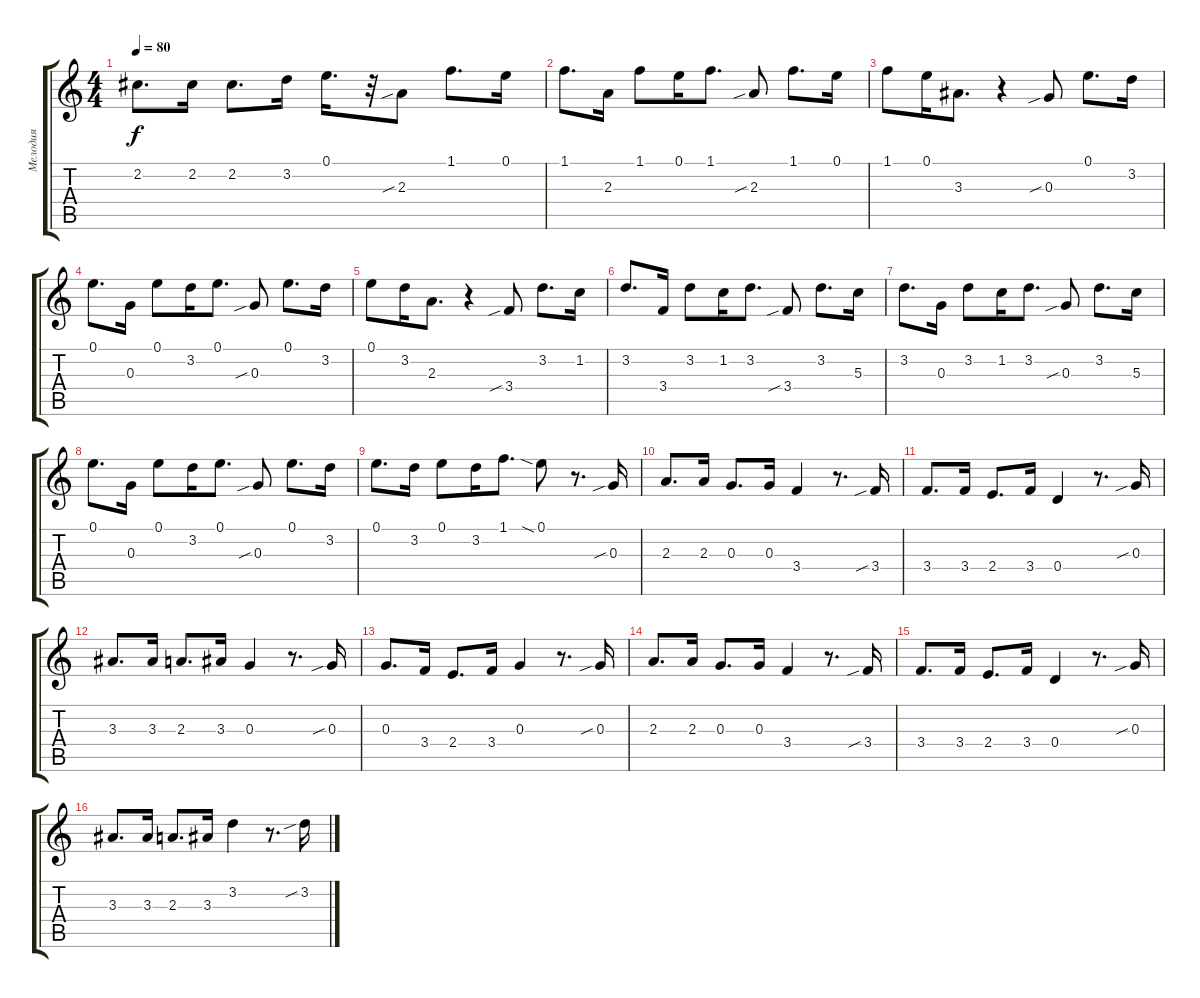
\track ("Мелодия" "Мелодия") {instrument overdrivenguitar}
\staff {score tabs}
\tuning (E4 B3 G3 D3 A2 E2) {hide}
\ts (4 4)
\tempo 80
\clef g2
\ks c
2.2.8{d dy f} 2.2.16 2.2.8{d} 3.2.16 0.1.16{d} r.32 2.3{sib}.8 1.1.8{d} 0.1.16 |
1.1.8{d} 2.3.16 1.1.8 0.1.16 1.1.8{d} 2.3{sib}.8 1.1.8{d} 0.1.16 |
1.1.8 0.1.16 3.3.8{d} r.4 0.3{sib}.8 0.1.8{d} 3.2.16 |
0.1.8{d} 0.3.16 0.1.8 3.2.16 0.1.8{d} 0.3{sib}.8 0.1.8{d} 3.2.16 |
0.1.8 3.2.16 2.3.8{d} r.4 3.4{sib}.8 3.2.8{d} 1.2.16 |
3.2.8{d} 3.4.16 3.2.8 1.2.16 3.2.8{d} 3.4{sib}.8 3.2.8{d} 5.3.16 |
3.2.8{d} 0.3.16 3.2.8 1.2.16 3.2.8{d} 0.3{sib}.8 3.2.8{d} 5.3.16 |
0.1.8{d} 0.3.16 0.1.8 3.2.16 0.1.8{d} 0.3{sib}.8 0.1.8{d} 3.2.16 |
0.1.8{d} 3.2.16 0.1.8 3.2.16 1.1.8{d} 0.1{sia}.8 r.8{d} 0.3{sib}.16 |
2.3.8{d} 2.3.16 0.3.8{d} 0.3.16 3.4.4 r.8{d} 3.4{sib}.16 |
3.4.8{d} 3.4.16 2.4.8{d} 3.4.16 0.4.4 r.8{d} 0.3{sib}.16 |
3.3.8{d} 3.3.16 2.3.8{d} 3.3.16 0.3.4 r.8{d} 0.3{sib}.16 |
0.3.8{d} 3.4.16 2.4.8{d} 3.4.16 0.3.4 r.8{d} 0.3{sib}.16 |
2.3.8{d} 2.3.16 0.3.8{d} 0.3.16 3.4.4 r.8{d} 3.4{sib}.16 |
3.4.8{d} 3.4.16 2.4.8{d} 3.4.16 0.4.4 r.8{d} 0.3{sib}.16 |
3.3.8{d} 3.3.16 2.3.8{d} 3.3.16 3.2.4 r.8{d} 3.2{sib}.16
